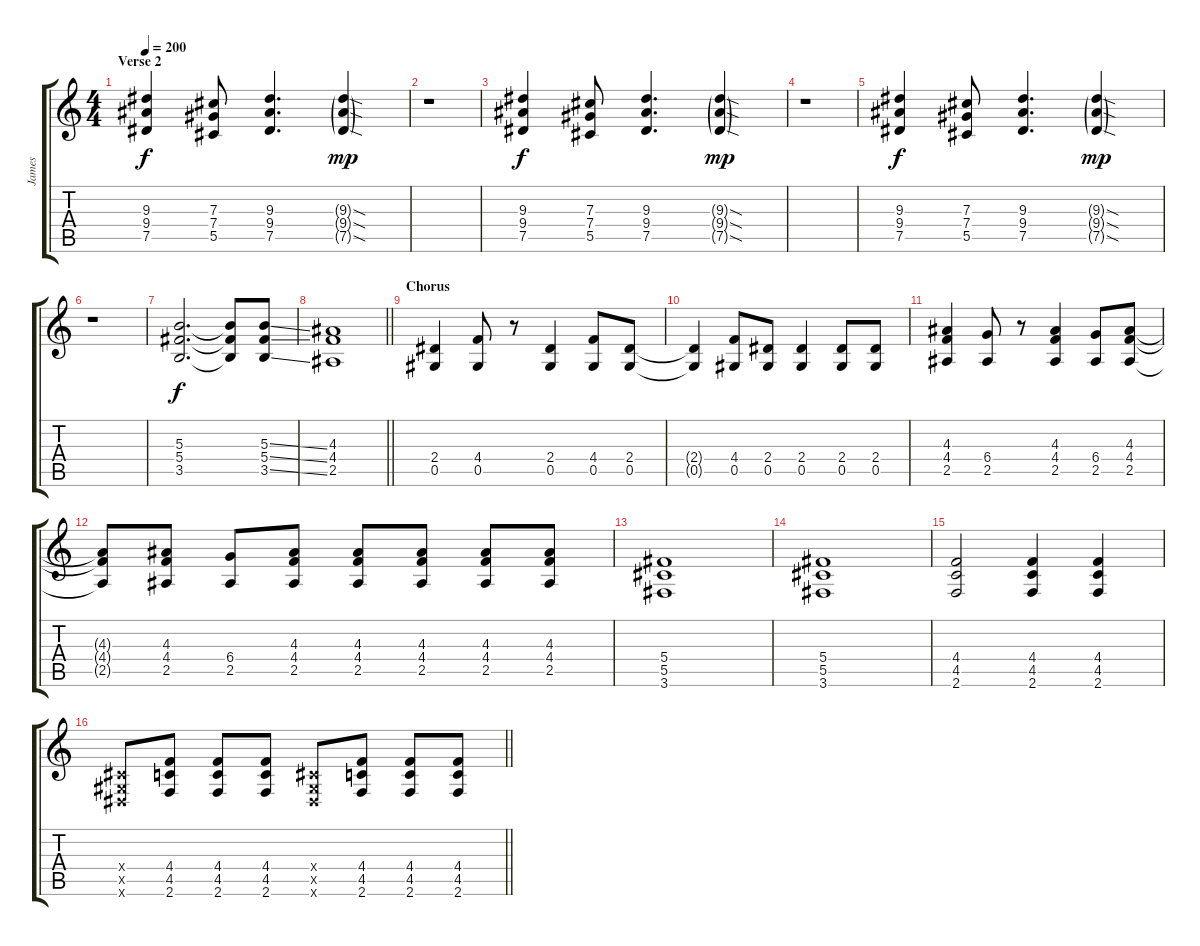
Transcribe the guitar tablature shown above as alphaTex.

\track ("James" "James") {instrument distortionguitar}
\staff {score tabs}
\tuning (Eb4 Bb3 Gb3 Db3 Ab2 Eb2) {hide}
\ts (4 4)
\section ("" "Verse 2")
\tempo 200
\clef g2
\ks c
(9.3 9.4 7.5).4{dy f} (7.3 7.4 5.5).8 (9.3 9.4 7.5).4{d} (9.3{sod g} 9.4{sod g} 7.5{sod g}).4{dy mp} |
r.1 |
(9.3 9.4 7.5).4{dy f} (7.3 7.4 5.5).8 (9.3 9.4 7.5).4{d} (9.3{sod g} 9.4{sod g} 7.5{sod g}).4{dy mp} |
r.1 |
(9.3 9.4 7.5).4{dy f} (7.3 7.4 5.5).8 (9.3 9.4 7.5).4{d} (9.3{sod g} 9.4{sod g} 7.5{sod g}).4{dy mp} |
r.1 |
(5.3 5.4 3.5).2{d dy f} (5.3{t} 5.4{t} 3.5{t}).8 (5.3{ss} 5.4{ss} 3.5{ss}).8 |
\barLineRight lightlight
(4.3 4.4 2.5).1 |
\section ("" "Chorus")
(2.4 0.5).4 (4.4 0.5).8 r.8 (2.4 0.5).4 (4.4 0.5).8 (2.4 0.5).8 |
(2.4{t} 0.5{t}).4 (4.4 0.5).8 (2.4 0.5).8 (2.4 0.5).4 (2.4 0.5).8 (2.4 0.5).8 |
(4.3 4.4 2.5).4 (6.4 2.5).8 r.8 (4.3 4.4 2.5).4 (6.4 2.5).8 (4.3 4.4 2.5).8 |
(4.3{t} 4.4{t} 2.5{t}).8 (4.3 4.4 2.5).8 (6.4 2.5).8 (4.3 4.4 2.5).8 (4.3 4.4 2.5).8 (4.3 4.4 2.5).8 (4.3 4.4 2.5).8 (4.3 4.4 2.5).8 |
(5.4 5.5 3.6).1 |
(5.4 5.5 3.6).1 |
(4.4 4.5 2.6).2 (4.4 4.5 2.6).4 (4.4 4.5 2.6).4 |
\barLineRight lightlight
(0.4{x} 0.5{x} 0.6{x}).8 (4.4 4.5 2.6).8 (4.4 4.5 2.6).8 (4.4 4.5 2.6).8 (0.4{x} 0.5{x} 0.6{x}).8 (4.4 4.5 2.6).8 (4.4 4.5 2.6).8 (4.4 4.5 2.6).8
